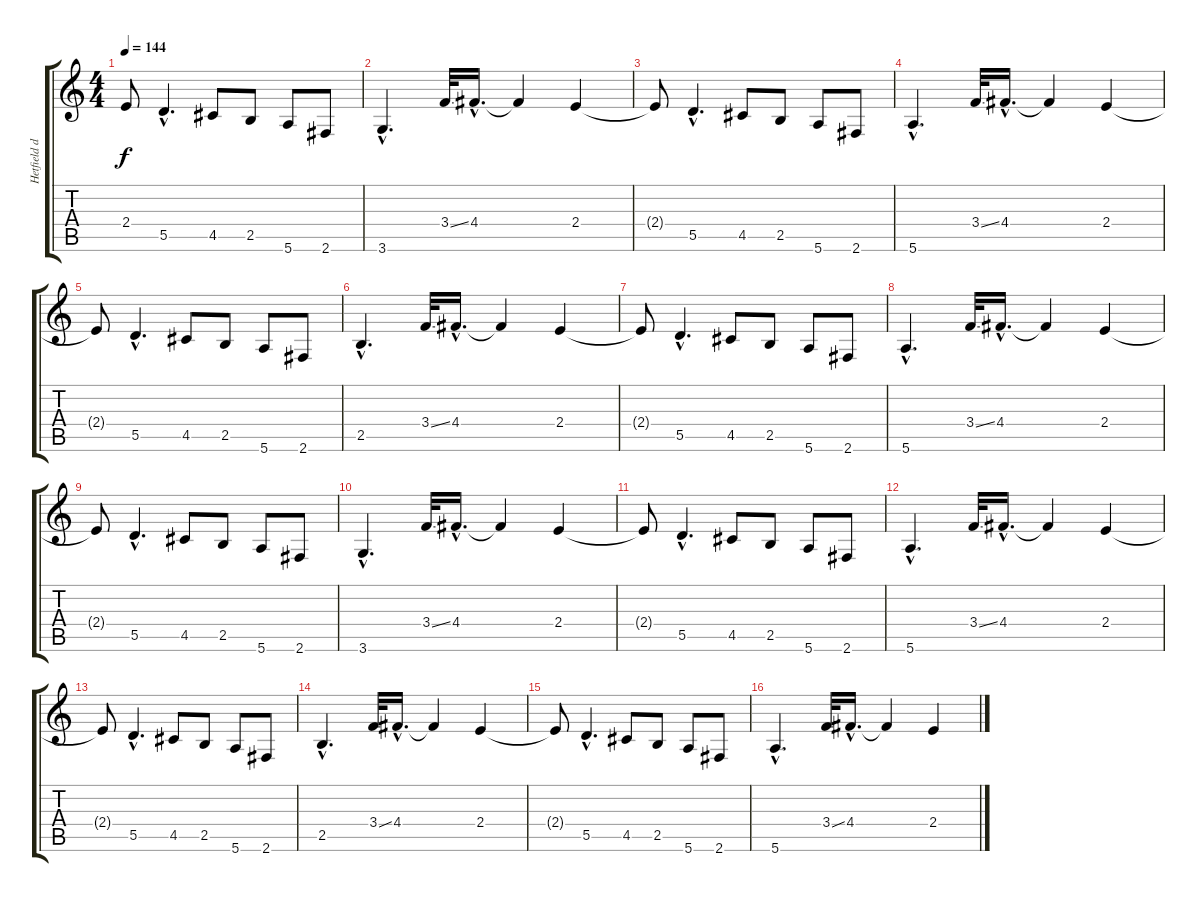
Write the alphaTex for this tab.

\track ("Hetfield disto" "Hetfield d") {instrument distortionguitar}
\staff {score tabs}
\tuning (E4 B3 G3 D3 A2 E2) {hide}
\ts (4 4)
\tempo 144
\clef g2
\ks c
2.4{t}.8{dy f} 5.5{hac}.4{d} 4.5.8 2.5.8 5.6.8 2.6.8 |
3.6{hac}.4{d} 3.4{ss}.32 4.4{hac}.16{d} 4.4{t}.4 2.4.4 |
2.4{t}.8 5.5{hac}.4{d} 4.5.8 2.5.8 5.6.8 2.6.8 |
5.6{hac}.4{d} 3.4{ss}.32 4.4{hac}.16{d} 4.4{t}.4 2.4.4 |
2.4{t}.8 5.5{hac}.4{d} 4.5.8 2.5.8 5.6.8 2.6.8 |
2.5{hac}.4{d} 3.4{ss}.32 4.4{hac}.16{d} 4.4{t}.4 2.4.4 |
2.4{t}.8 5.5{hac}.4{d} 4.5.8 2.5.8 5.6.8 2.6.8 |
5.6{hac}.4{d} 3.4{ss}.32 4.4{hac}.16{d} 4.4{t}.4 2.4.4 |
2.4{t}.8 5.5{hac}.4{d} 4.5.8 2.5.8 5.6.8 2.6.8 |
3.6{hac}.4{d} 3.4{ss}.32 4.4{hac}.16{d} 4.4{t}.4 2.4.4 |
2.4{t}.8 5.5{hac}.4{d} 4.5.8 2.5.8 5.6.8 2.6.8 |
5.6{hac}.4{d} 3.4{ss}.32 4.4{hac}.16{d} 4.4{t}.4 2.4.4 |
2.4{t}.8 5.5{hac}.4{d} 4.5.8 2.5.8 5.6.8 2.6.8 |
2.5{hac}.4{d} 3.4{ss}.32 4.4{hac}.16{d} 4.4{t}.4 2.4.4 |
2.4{t}.8 5.5{hac}.4{d} 4.5.8 2.5.8 5.6.8 2.6.8 |
5.6{hac}.4{d} 3.4{ss}.32 4.4{hac}.16{d} 4.4{t}.4 2.4.4
